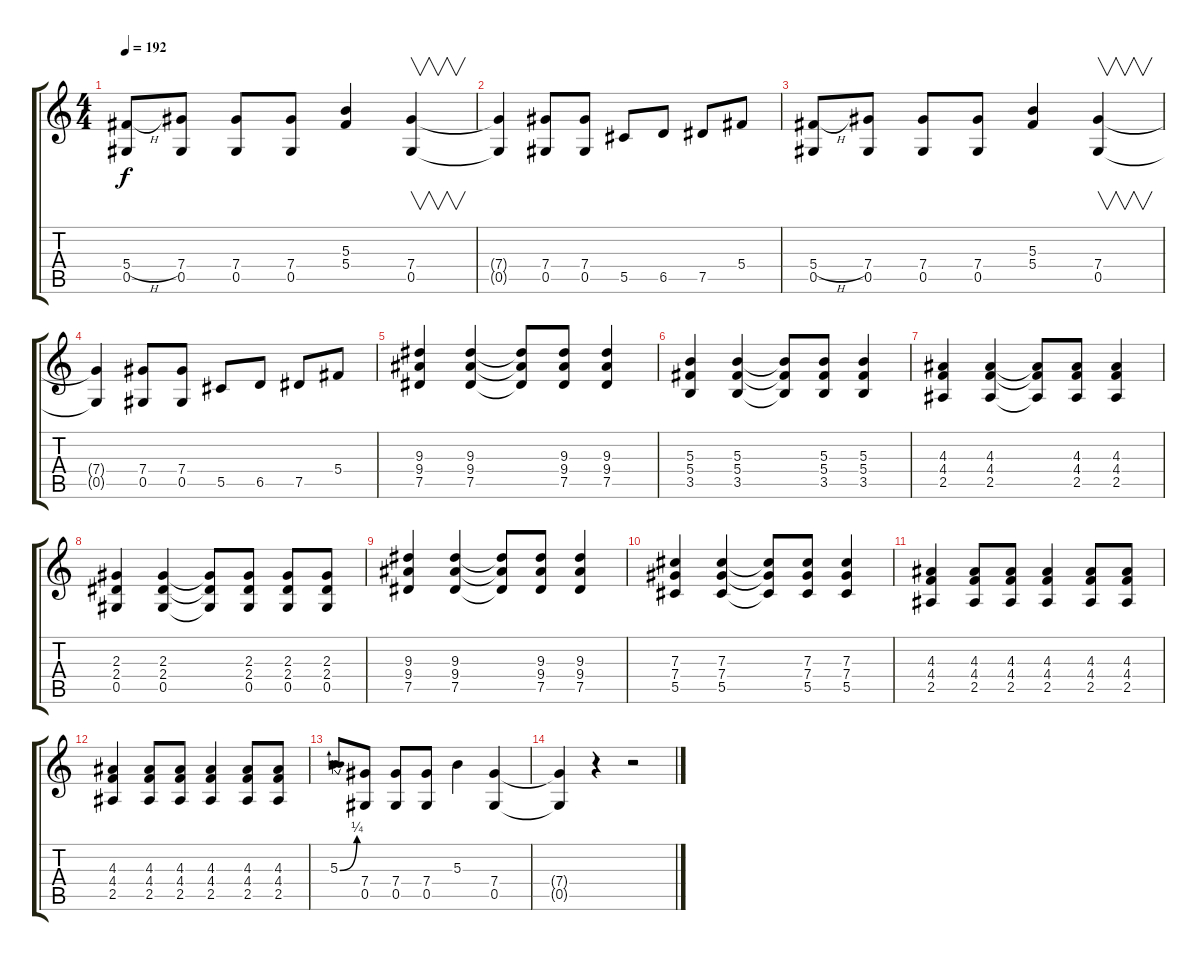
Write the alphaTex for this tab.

\track "" {instrument distortionguitar}
\staff {score tabs}
\tuning (Eb4 Bb3 Gb3 Db3 Ab2 Eb2) {hide}
\ts (4 4)
\tempo 192
\clef g2
\ks c
(5.4{h} 0.5).8{dy f} (7.4 0.5).8 (7.4 0.5).8 (7.4 0.5).8 (5.3 5.4).4 (7.4 0.5).4{v} |
(7.4{t} 0.5{t}).4 (7.4 0.5).8 (7.4 0.5).8 5.5.8 6.5.8 7.5.8 5.4.8 |
(5.4{h} 0.5).8 (7.4 0.5).8 (7.4 0.5).8 (7.4 0.5).8 (5.3 5.4).4 (7.4 0.5).4{v} |
(7.4{t} 0.5{t}).4 (7.4 0.5).8 (7.4 0.5).8 5.5.8 6.5.8 7.5.8 5.4.8 |
(9.3 9.4 7.5).4 (9.3 9.4 7.5).4 (9.3{t} 9.4{t} 7.5{t}).8 (9.3 9.4 7.5).8 (9.3 9.4 7.5).4 |
(5.3 5.4 3.5).4 (5.3 5.4 3.5).4 (5.3{t} 5.4{t} 3.5{t}).8 (5.3 5.4 3.5).8 (5.3 5.4 3.5).4 |
(4.3 4.4 2.5).4 (4.3 4.4 2.5).4 (4.3{t} 4.4{t} 2.5{t}).8 (4.3 4.4 2.5).8 (4.3 4.4 2.5).4 |
(2.3 2.4 0.5).4 (2.3 2.4 0.5).4 (2.3{t} 2.4{t} 0.5{t}).8 (2.3 2.4 0.5).8 (2.3 2.4 0.5).8 (2.3 2.4 0.5).8 |
(9.3 9.4 7.5).4 (9.3 9.4 7.5).4 (9.3{t} 9.4{t} 7.5{t}).8 (9.3 9.4 7.5).8 (9.3 9.4 7.5).4 |
(7.3 7.4 5.5).4 (7.3 7.4 5.5).4 (7.3{t} 7.4{t} 5.5{t}).8 (7.3 7.4 5.5).8 (7.3 7.4 5.5).4 |
(4.3 4.4 2.5).4 (4.3 4.4 2.5).8 (4.3 4.4 2.5).8 (4.3 4.4 2.5).4 (4.3 4.4 2.5).8 (4.3 4.4 2.5).8 |
(4.3 4.4 2.5).4 (4.3 4.4 2.5).8 (4.3 4.4 2.5).8 (4.3 4.4 2.5).4 (4.3 4.4 2.5).8 (4.3 4.4 2.5).8 |
5.3{be (bend 0 0 60 1)}.8 (7.4 0.5).8 (7.4 0.5).8 (7.4 0.5).8 5.3.4 (7.4 0.5).4 |
(7.4{t} 0.5{t}).4 r.4 r.2
